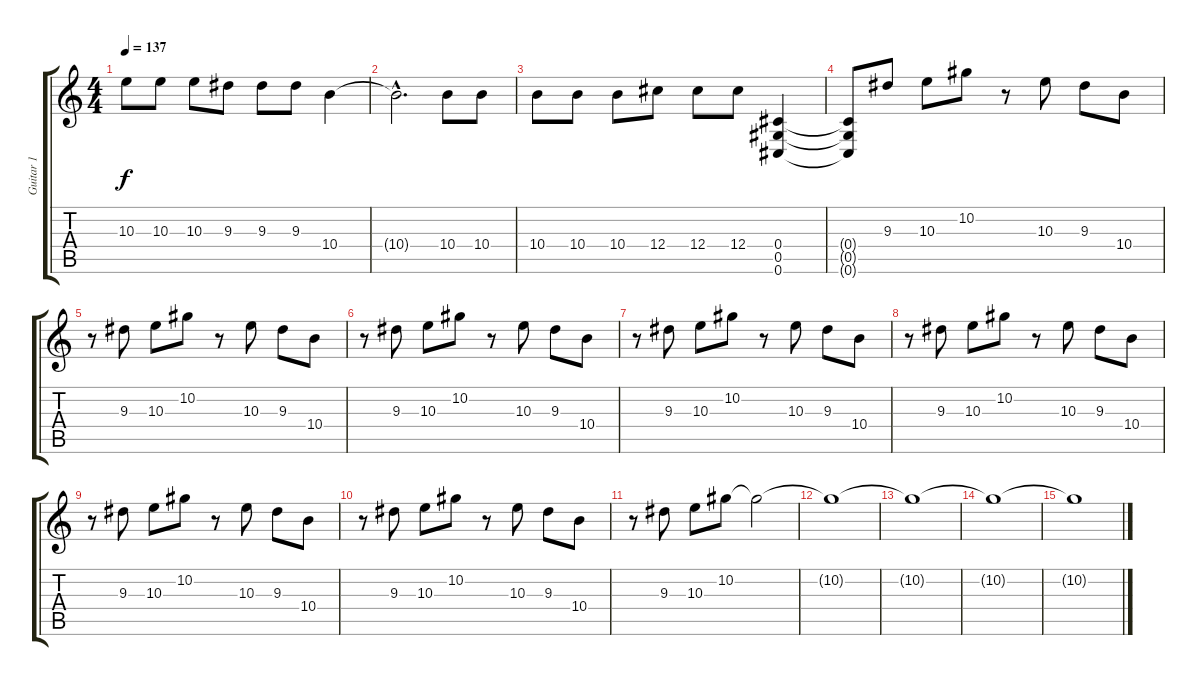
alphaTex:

\track ("Guitar 1" "Guitar 1") {instrument distortionguitar}
\staff {score tabs}
\tuning (Eb4 Bb3 Gb3 Db3 Ab2 Db2) {hide}
\ts (4 4)
\tempo 137
\clef g2
\ks c
10.3.8{dy f} 10.3.8 10.3.8 9.3.8 9.3.8 9.3.8 10.4.4 |
10.4{hac t}.2{d} 10.4.8 10.4.8 |
10.4.8 10.4.8 10.4.8 12.4.8 12.4.8 12.4.8 (0.4 0.5 0.6).4 |
(0.4{t} 0.5{t} 0.6{t}).8{volume 1} 9.3.8{volume 13} 10.3.8 10.2.8 r.8 10.3.8 9.3.8 10.4.8 |
r.8 9.3.8 10.3.8 10.2.8 r.8 10.3.8 9.3.8 10.4.8 |
r.8 9.3.8 10.3.8 10.2.8 r.8 10.3.8 9.3.8 10.4.8 |
r.8 9.3.8 10.3.8 10.2.8 r.8 10.3.8 9.3.8 10.4.8 |
r.8 9.3.8 10.3.8 10.2.8 r.8 10.3.8 9.3.8 10.4.8 |
r.8 9.3.8 10.3.8 10.2.8 r.8 10.3.8 9.3.8 10.4.8 |
r.8 9.3.8 10.3.8 10.2.8 r.8 10.3.8 9.3.8 10.4.8 |
r.8 9.3.8 10.3.8 10.2.8{volume 0} 10.2{t}.2 |
10.2{t}.1 |
10.2{t}.1 |
10.2{t}.1 |
10.2{t}.1
